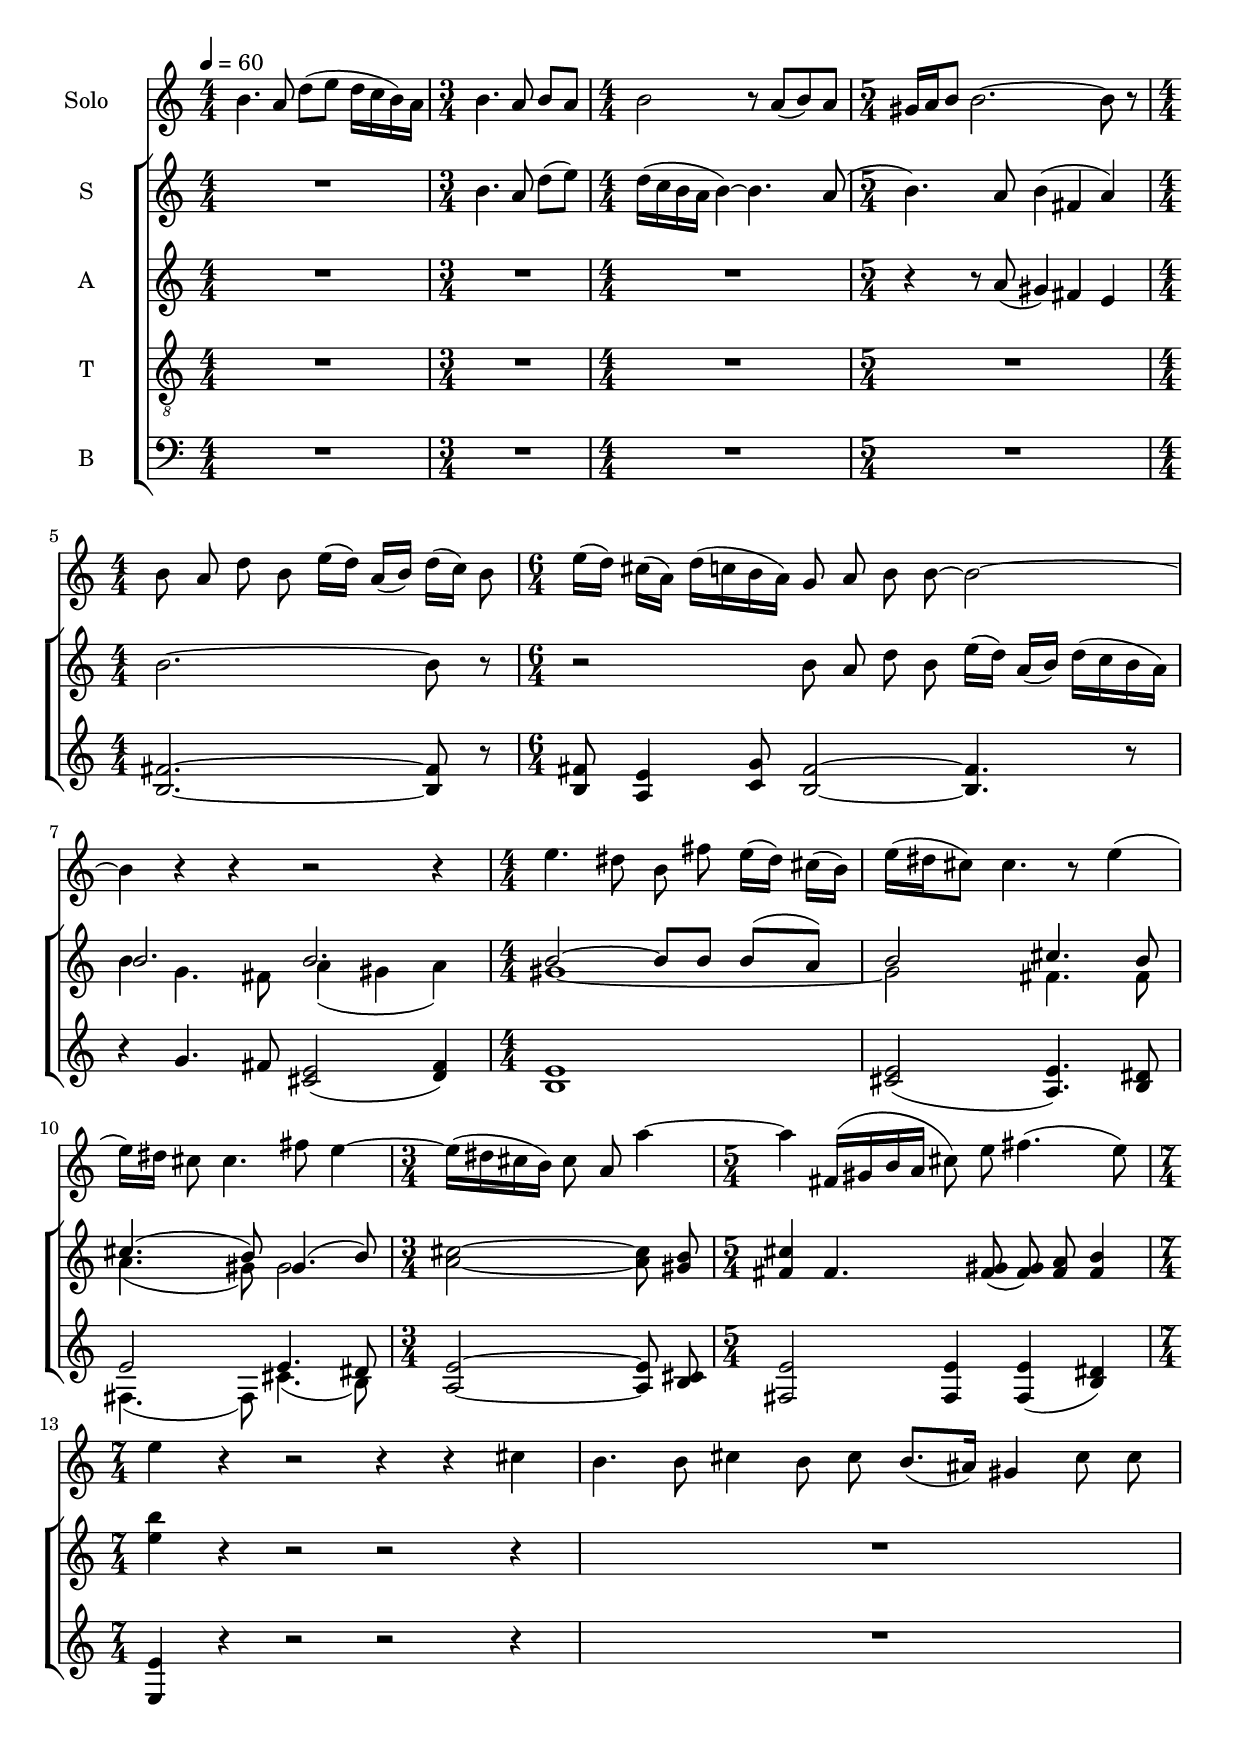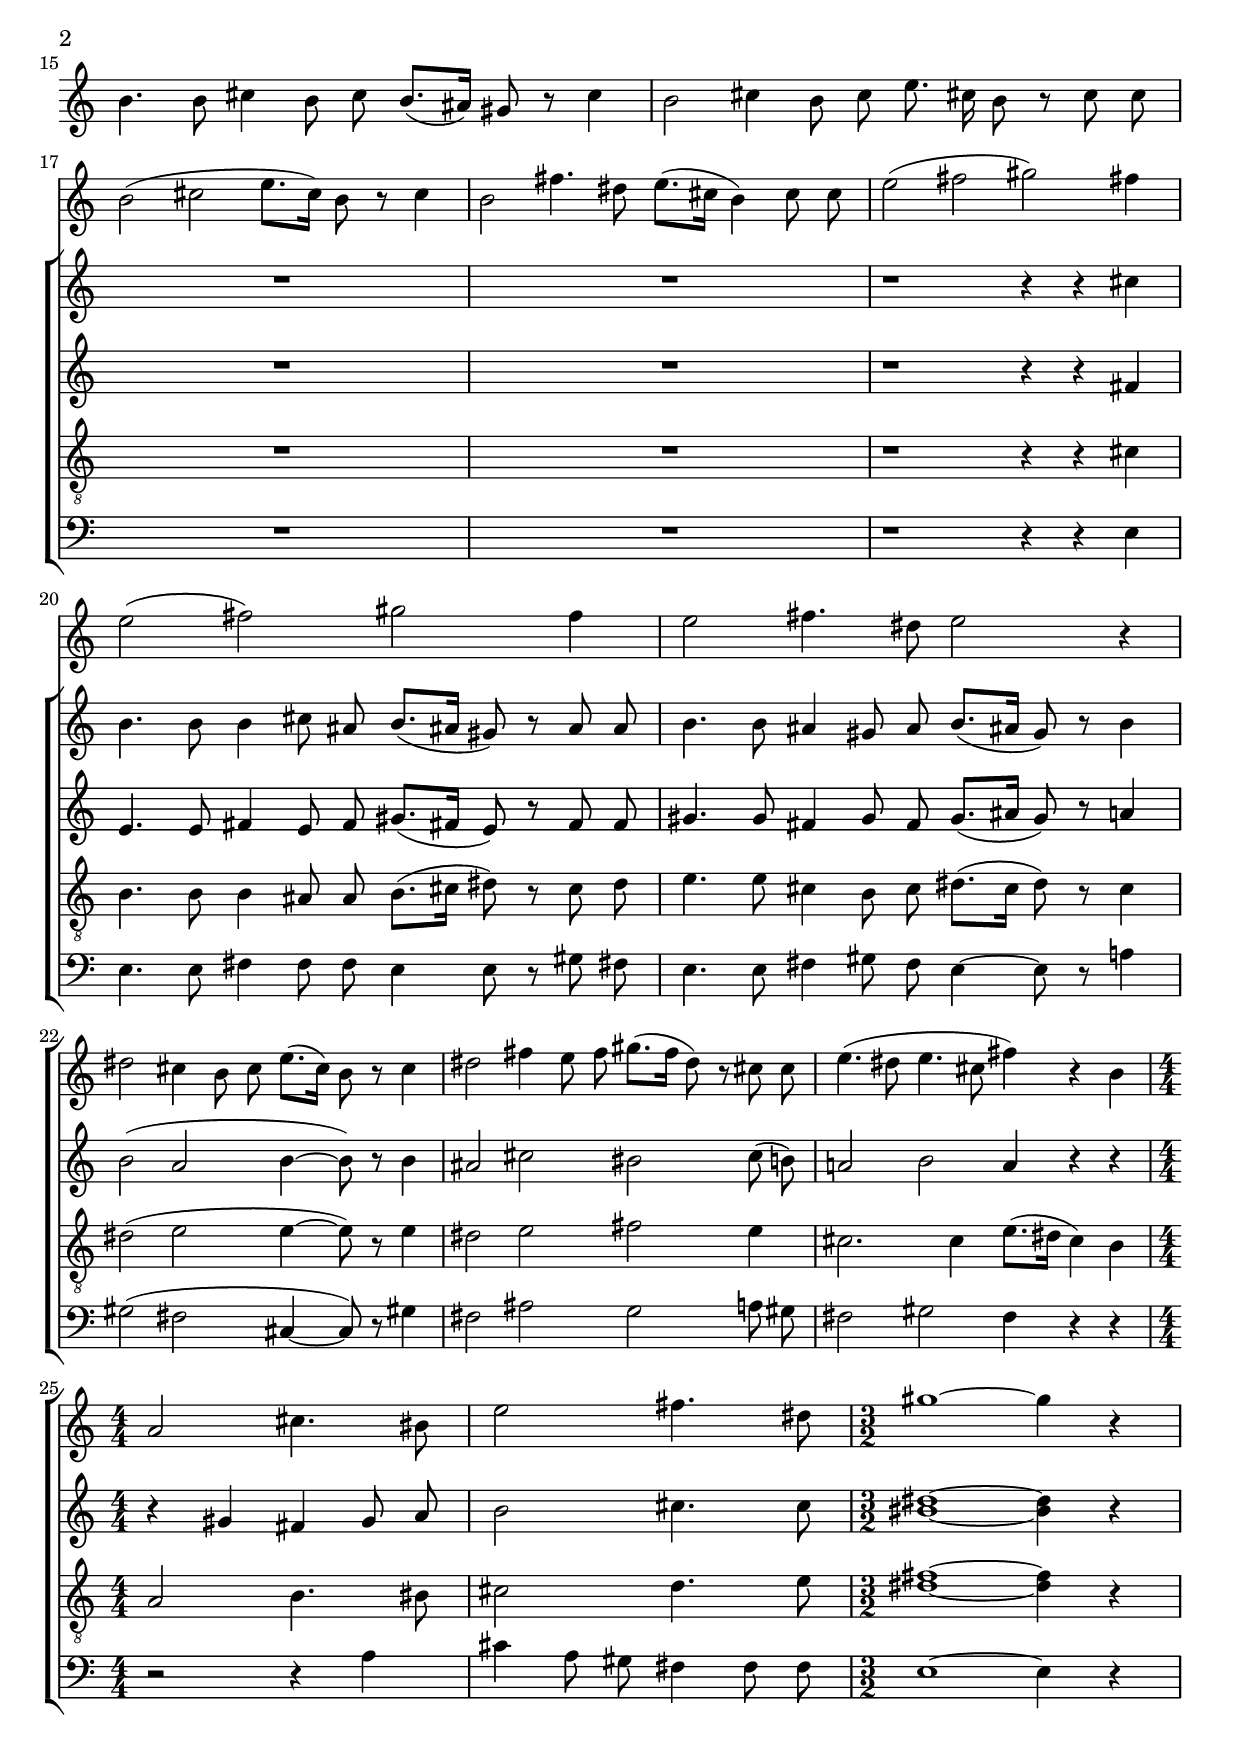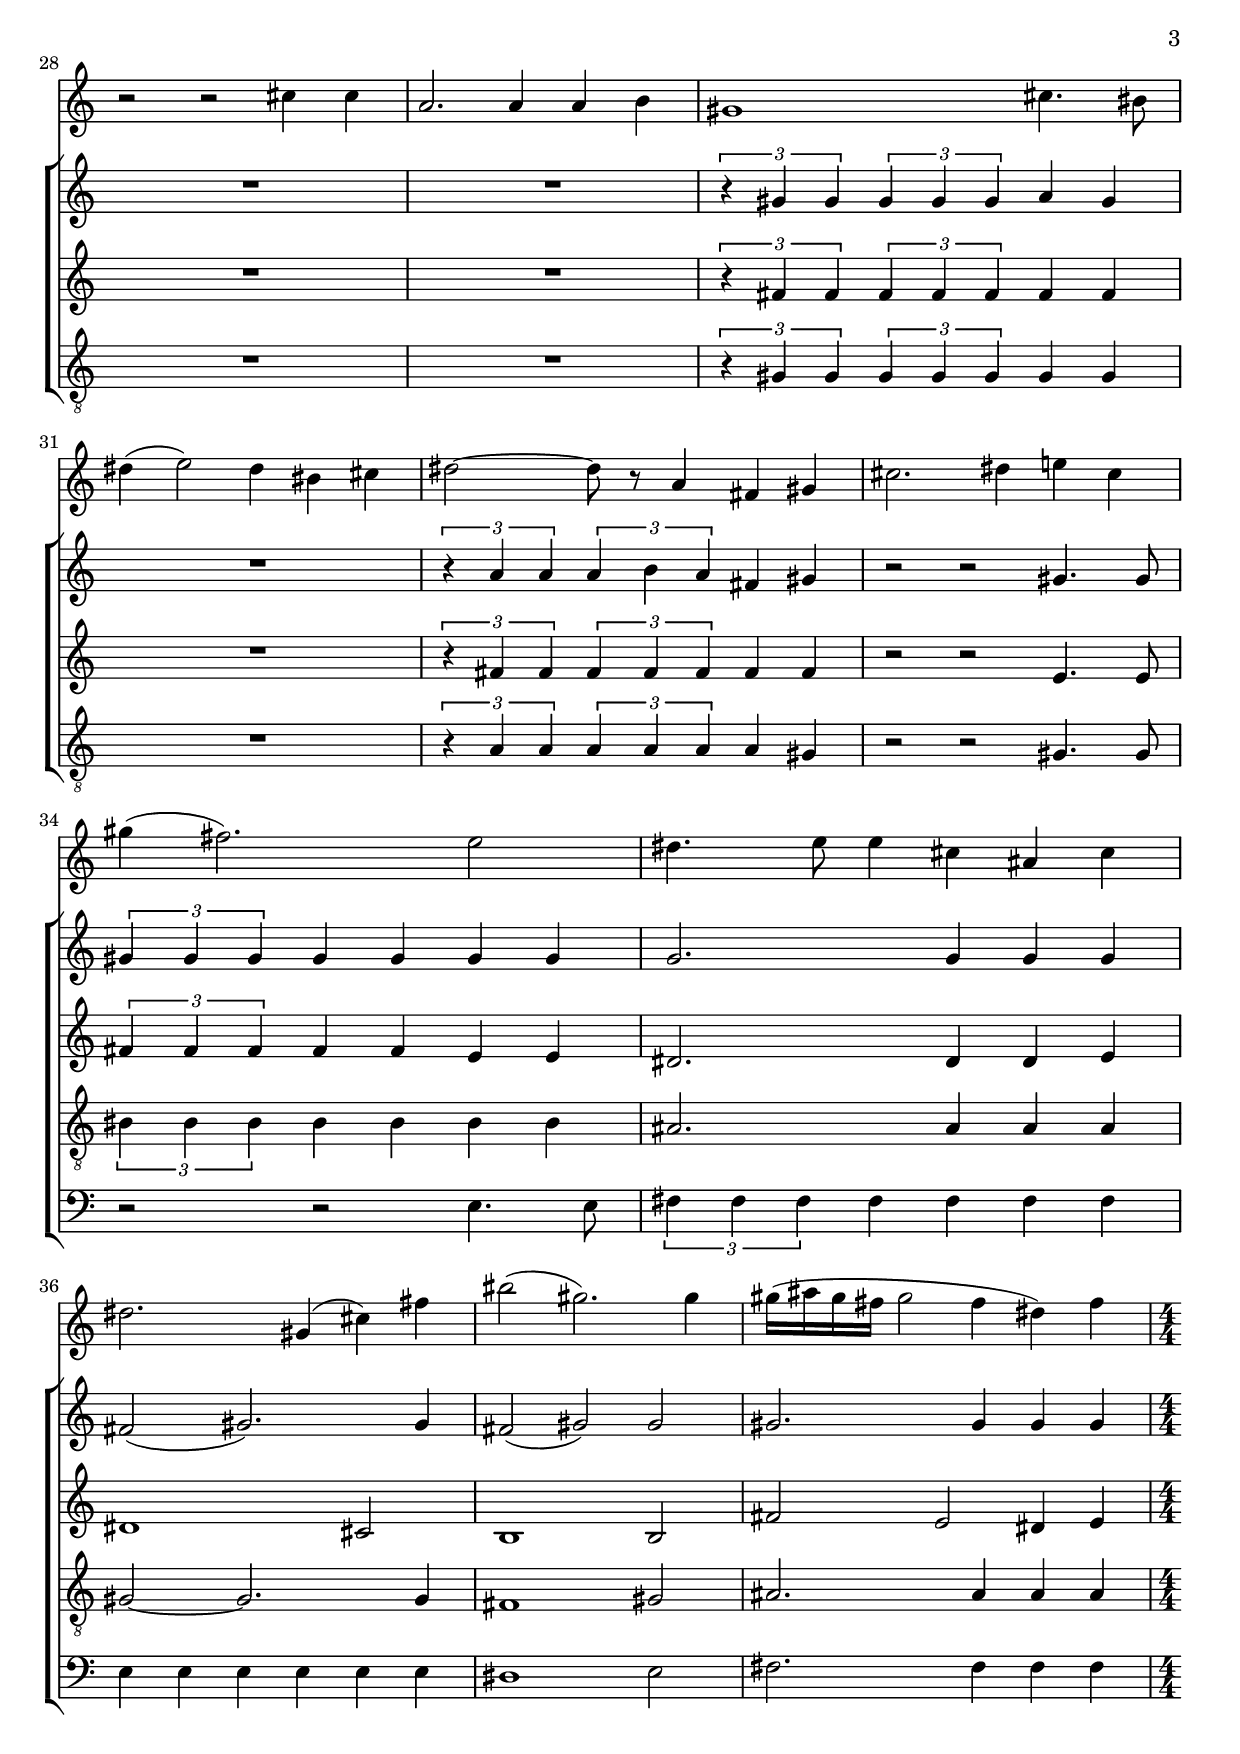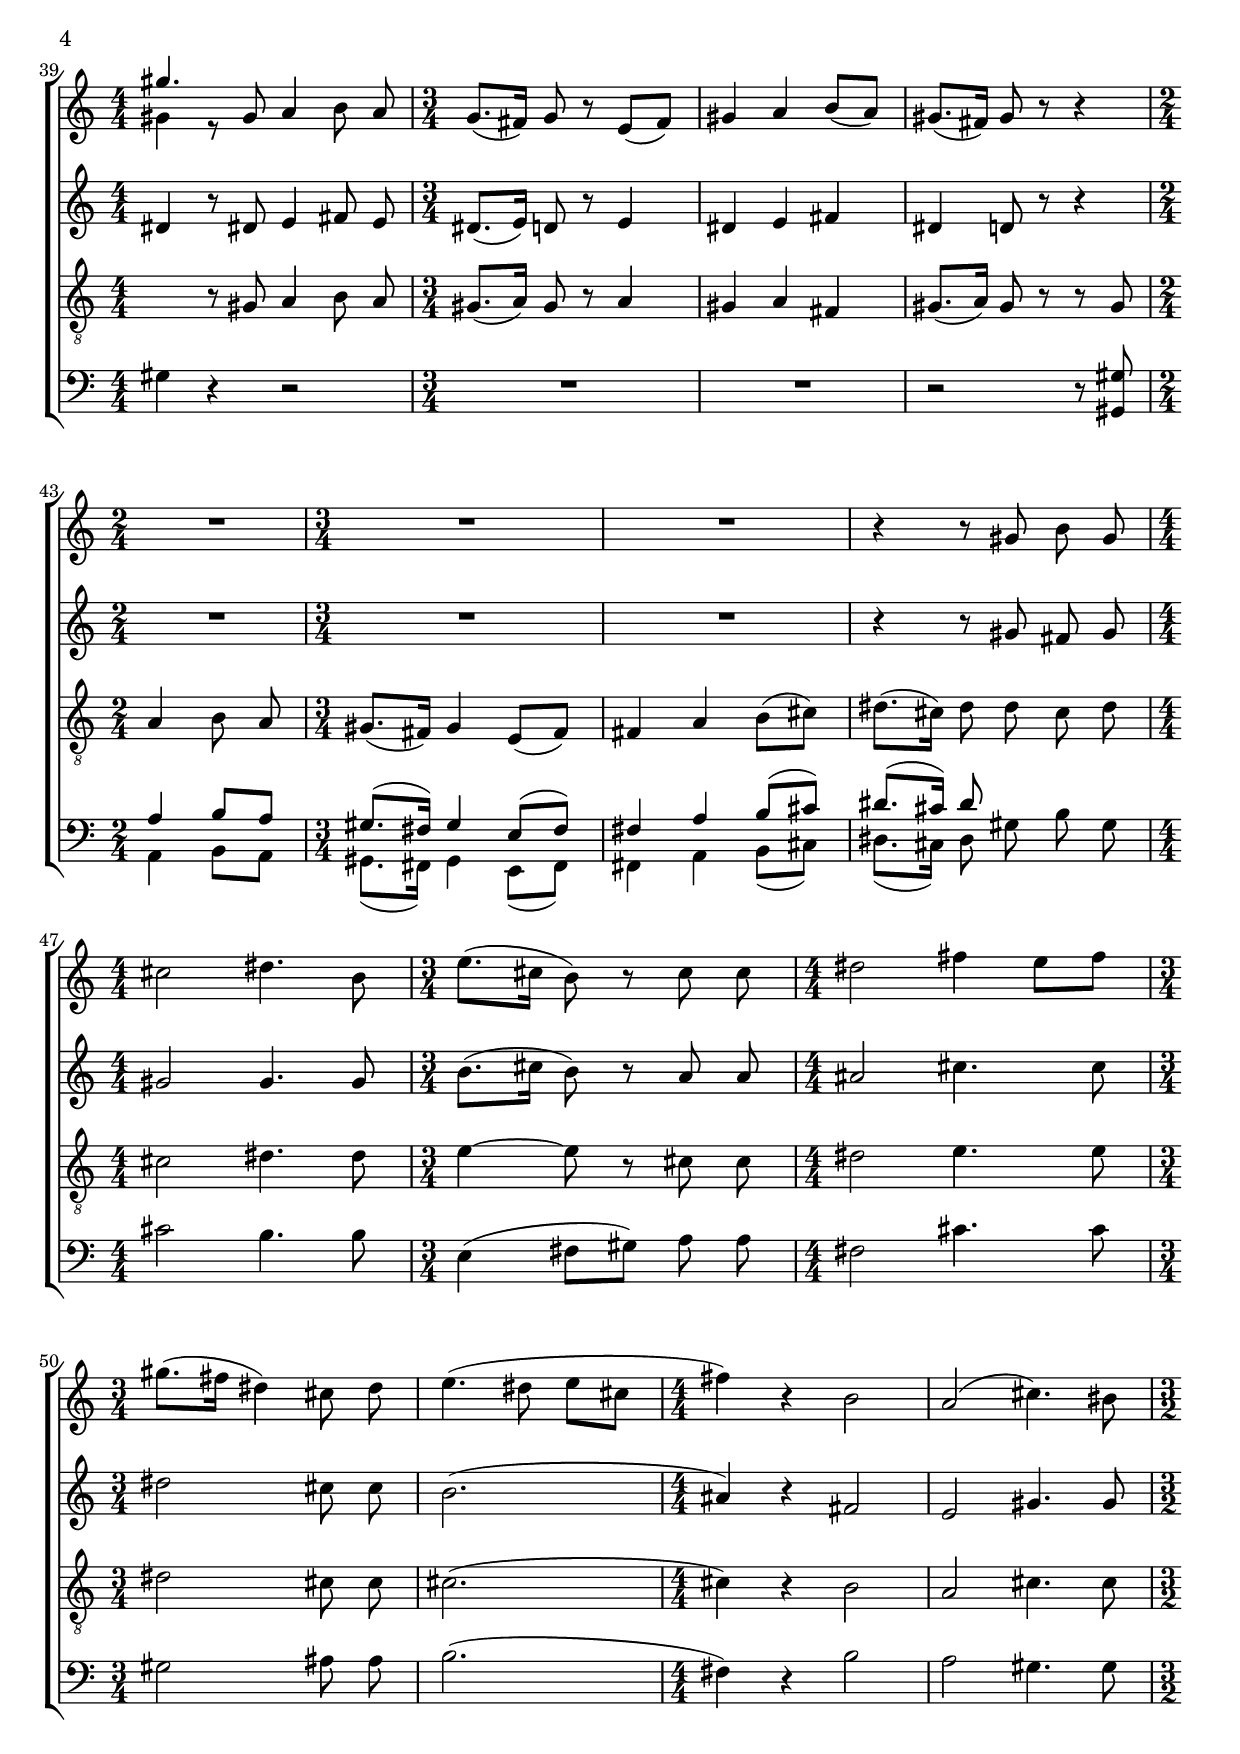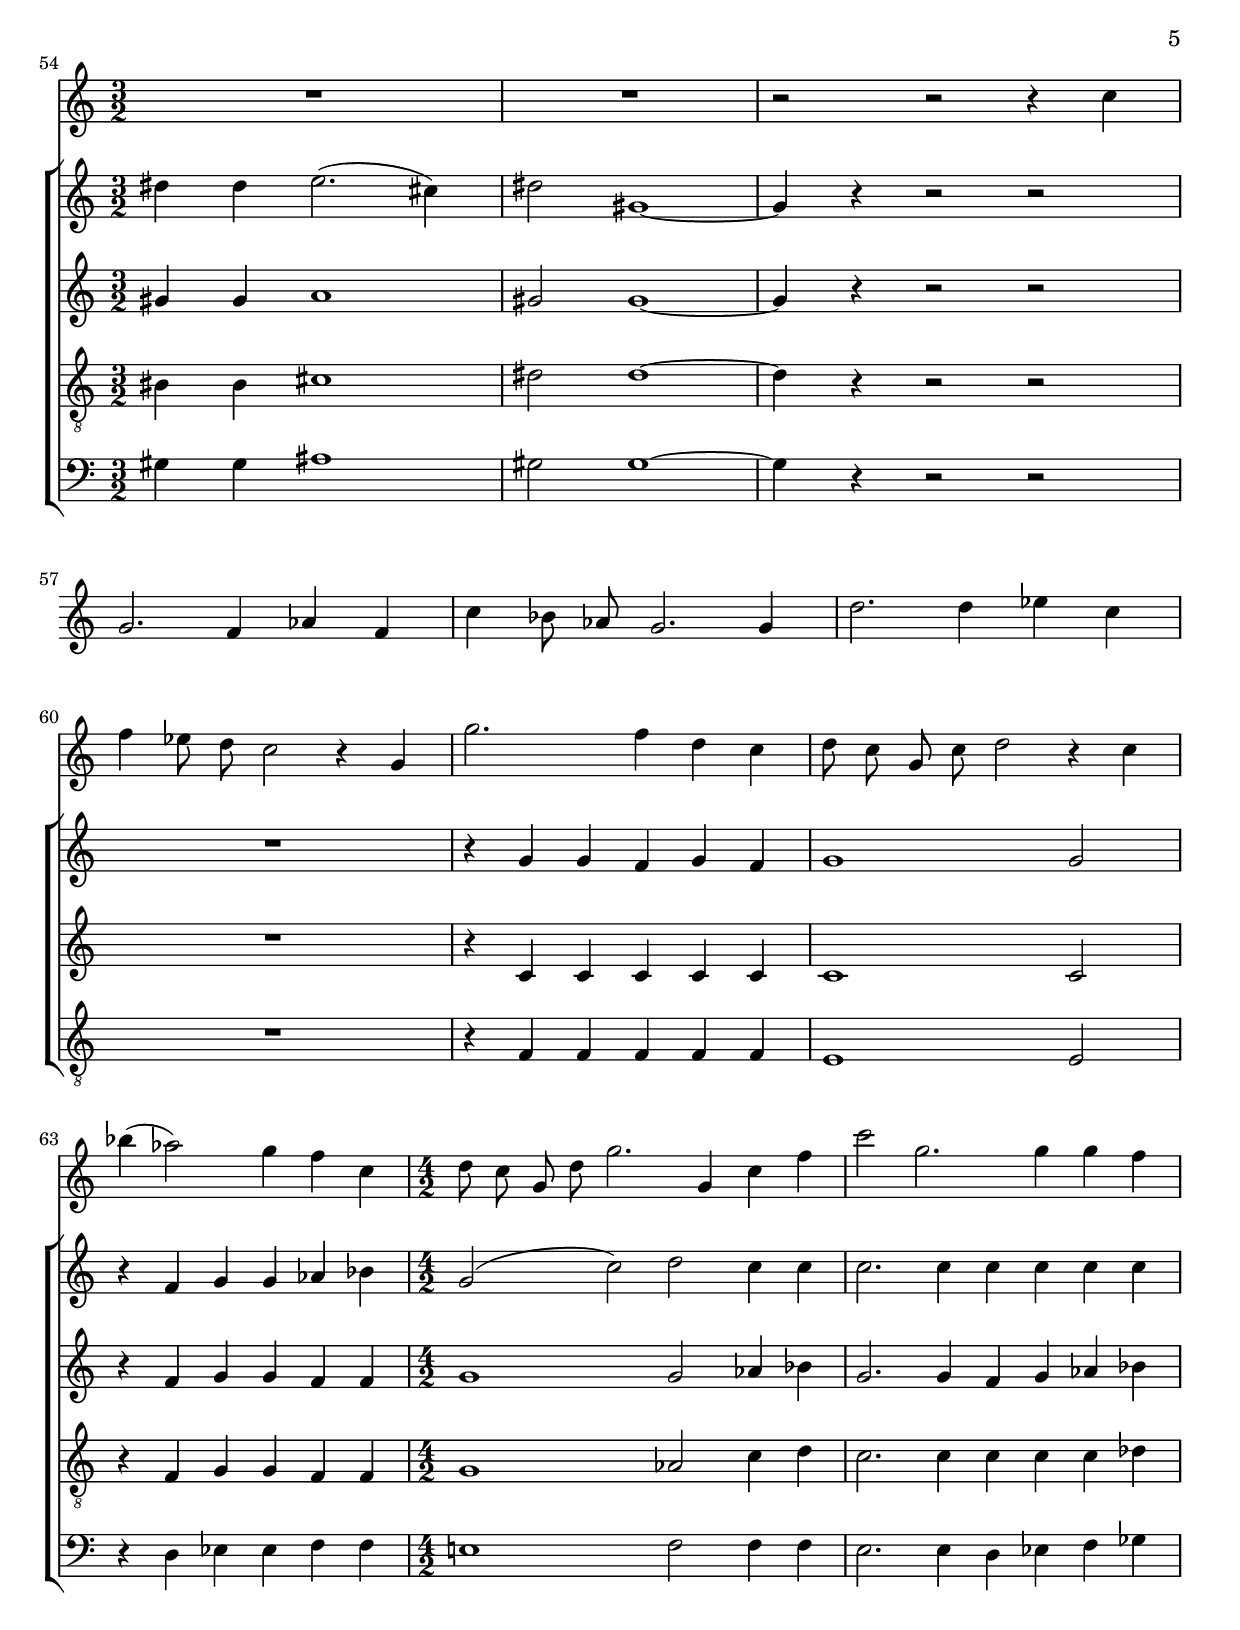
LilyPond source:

\include "english.ly"
\version "2.22.0"

global = {
  \key a \minor
  \time 4/4
  \tempo 4 = 60
}

%%%%%%%%%%%%%%%%%%%%%%%%%%%%%%%%
soloNotes = \relative c'' {
  \dynamicUp \numericTimeSignature
  % page 22, bar 1
  b4. a8 d8[( e] d16[ c b) a] |
  \time 3/4 b4. a8 b[ a] |
  \time 4/4 b2 r8 a8[( b) a] |
  \time 5/4 gs16[ a b8] b2.~  b8 r8 |
  \break % bar 5
  \time 4/4 b8 a d b e16[( d]) a[( b]) d[( c]) b8 |
  \time 6/4  e16[( d]) cs[( a]) d[( c b a]) g8 a b b8~ b2~ |
  \break % bar 7
  b4 r4 r4 r2 r4 |
  \time 4/4 e4. ds8 b fs' e16[( ds]) cs[( b]) |
  e16[( ds cs8]) cs4. r8 e4( |
\break
  % page 23, bar 10
  e16[) ds] cs8 cs4. fs8 e4~ |
  \time 3/4 e16[( ds cs b]) cs8 a a'4~ |
  \time 5/4 a4 fs,16[( gs b a] cs8) e fs4.( e8) |
  \break % bar 13
  \time 7/4 e4 r4 r2 r4 r4 cs4 |
  b4. b8 cs4 b8 cs8 b8.[( as16]) gs4 cs8 cs |
\break
  % page 24, bar 15
  b4. b8 cs4 b8 cs   b8.[( as16]) gs8 r8 cs4 |
  b2 cs4 b8 cs8 e8. cs!16 b8 r8 cs8 cs8 |
  b2( cs2
%\break % bar 17
  e8.[ cs16]) b8 r8 cs4 |
  b2 fs'4. ds8 e8.[( cs16] b4) cs8 cs | e2( fs2
%\break
  % page 25, bar 19
  gs2) fs!4 |
  e2( fs2) gs2 fs4 |
  e2 fs4. ds8
  % break bar ..21
  e2 r4 |
  R1*7/4 |
  R1*7/4 |
  % page 26, bar ..23
  R1*7/4 |
\break % bar 25
  \time 4/4 R1 |
  R1 |
  \time 3/2 R1*3/2 |
\break
  % page 27, bar 28
  r2 r2 cs4 cs4 |
  a2. a4 a4 b4 |
  gs1 cs4. bs8 |
\break % bar 31
  ds4( e2) ds4 bs cs |
  ds2~ ds8 r8 a4 fs gs |
  cs2. ds4 e! cs |
\break
  % page 28, bar 34
  gs'4( fs2.) e2 |
  ds4. e8 e4 cs as cs |
\break % bar 36
  ds2. gs,4( cs) fs4 |
  bs2( gs2.) gs4 |
  gs16[( as gs fs] gs2 fs4 ds) fs |
\break
  % page 29, bar 39
  \time 4/4 R1 |
  \time 3/4 R1*3/4 |
  R1*3/4 |
  R1*3/4 |
\break % bar 43
  \time 2/4 R1*2/4 |
  \time 3/4 R1*3/4 |
  R1*3/4 |
  R1*3/4 |
\break
  % page 30, bar 47
  \time 4/4 R1 |
  \time 3/4 R1*3/4 |
  \time 4/4 R1 |
\break % bar 50
  \time 3/4 R1*3/4 |
  R1*3/4 |
  \time 4/4 R1 |
  R1 |
\break
  % page 31, bar 54
  \time 3/2 R1*3/2 |
  R1*3/2 |
  r2 r2 r4 c4 |
\break
  % break bar 57
  g2. f4 af f |
  c'4 bf8 af g2. g4 |
  d'2. d4 ef c |
\break
  % page 32, bar 60
  f4 ef8 d8 c2 r4 g |
  g'2. f4 d c |
  d8 c8 g8 c8 d2 r4 c4 |
\break
  % break bar 63
  bf'4( af2) g4 f c |
  \time 4/2 d8 c g d' g2. g,4 c f |
  c'2 g2. g4 g f |
  % page 33, bar 66
  % break bar 69
  % page 34, bar 73
  % break bar 78
  % page 35, bar 81
  % break bar 84
  % page 36, bar 88
  % break bar 92
  % page 37, bar 96
  % break bar 100
} % end of soloNotes

%%%%%%%%%%%%%%%%%%%%%%%%%%%%%%%%
sopMusic = \relative c'' {
  % page 1
  \dynamicUp \numericTimeSignature
  R1 |
  \time 3/4 b4. a8 d8[( e]) |
  \time 4/4 d16[( c b a] b4~) b4. a8( |
  \time 5/4 b4.)  a8 b4( fs a) |
  % \break % bar 5
  \time 4/4 b2.~ b8 r8 |
  \time 6/4 r2 b8 a d b e16[( d]) a[( b]) d[( c b a]) |
  % \break % bar 7
  <<
     { b2. b2. }
     \\
     { b4 g4. fs8 a4( gs a) }
  >> |
  \time 4/4
  <<
     { b2~ b8 b8 b8[( a]) }
     \\
     { gs1~ }
  >> |
  <<
    { b2 cs4. b8 }
    \\
    {gs2 fs4. fs8 }
  >> |
  % page 23, bar 10
  <<
     { cs'4.( b8) gs4.( b8) }
     \\
     {a4.( gs8) gs2 }
  >> |
  \time 3/4 <<a2~ cs2~>>  <<a8 cs8>> <<gs8 b8>> |
  \time 5/4 <<fs4 cs'4>> fs,4. <<fs8( gs8>> <<fs8) gs8>> <<fs8 a8>> <<fs4 b4>> |
  % break bar 13
  \time 7/4 <<e4 b'4>>  r4 r2 r2 r4 |
  R1*7/4 |
  % page 24, bar 15
  R1*7/4 |
  R1*7/4 |
  R1*7/4 |
  % break bar 17
  R1*7/4 | 
  r1
  % page 25, bar 19
  r4 r4 cs,4 |
  b4. b8 b4 cs8 as b8.[( as!16] gs8) r8 as8 as8 |
  b4. b8 as4 gs8 as8
  % \break % bar ..21
    b8.[( as!16] gs8) r8 b4 |
  ds2 cs4 b8 cs8    e8.[( cs16]) b8 r8 cs4 |
  ds2 fs4 e8 fs8
  % page 26, bar ..23
    gs8.[( fs16] ds8) r8 cs8 cs8 |
    e4.( ds8 e4. cs8    fs4) r4 b,4 |
  % \break % bar 25
  \time 4/4 a2 cs4. bs8 |
  e2 fs4. ds8 |
  \time 3/2 gs1~ gs4 r4 |
  % page 27, bar 28
  R1*3/2 |
  R1*3/2 |
  \times 2/3 { r4 gs,4 gs4 } \times 2/3 { gs4 gs4 gs4 } a4 gs4 |
  % \break % bar 31
  R1*3/2 |
  \times 2/3 { r4 a4 a4 } \times 2/3 { a4 b4 a4 } fs4 gs4 |
  r2 r2 gs4. gs8 |
  % page 28, bar 34
  \times 2/3 { gs4 gs4 gs4 } gs4 gs4 gs4 gs4 |
  g2. g4 g g |
  % \break % bar 36
  fs2( gs2.) gs4 |
  fs2( gs2) gs2 |
  gs2. gs4 gs gs |
  % page 29, bar 39
  \time 4/4 
    <<
       {gs'4. }
       \\
       {gs,4 r8 }
    >>
       gs8 a4 b8 a |
  \time 3/4 g8.[( fs16]) g8 r8 e[( fs]) |
  gs4 a b8[( a]) |
  gs8.[( fs16]) gs8 r8 r4 |
  % \break % bar 43
  \time 2/4 R1*2/4 |
  \time 3/4 R1*3/4 |
  R1*3/4 |
  r4 r8 gs8 b gs |
  % page 30, bar 47
  \time 4/4 cs2 ds4. b8 |
  \time 3/4 e8.[( cs16] b8) r8 cs8 cs8 |
  \time 4/4 ds2 fs4 e8[ fs] |
  % \break % bar 50
  \time 3/4 gs8.[( fs16] ds4) cs8 ds |
  e4.( ds8 e8[ cs] |
  \time 4/4 fs4) r4 b,2 |
  a2( cs4.) bs8 |
  % page 31, bar 54
  \time 3/2 ds4 ds e2.( cs4) |
  ds2 gs,1~ |
  gs4 r4 r2 r2 |
  % \break % bar 57
  R1*3/2 |
  R1*3/2 |
  R1*3/2 |
  % page 32, bar 60
  R1*3/2 |
  r4 g4 g f g f |
  g1 g2 |
  % \break % bar 63
  r4 f4 g g af bf |
  \time 4/2 g2( c2)  d2 c4 c4 |
  c2. c4 c c c c |
  % page 33, bar 66
  % \break % bar 69
  % page 34, bar 73
  % \break % bar 78
  % page 35, bar 81
  % \break % bar 84
  % page 36, bar 88
  % \break % bar 92
  % page 37, bar 96
  % \break % bar 100

} % end-of sopMusic

%%%%%%%%%%%%%%%%%%%%%%%%%%%%%%%%
altMusic = \relative c'' {
  \dynamicUp \numericTimeSignature
  % page 22, bar 1
  R1 |
  \time 3/4 R1*3/4 |
  \time 4/4 R1*4/4 |
  \time 5/4 r4 r8 a8( gs4) fs4  e |
  % break bar 5
  \time 4/4 <<b2.~ fs'2.~>> <<b,8 fs'8>> r8 |
  \time 6/4 <<b,8 fs'8>> <<a,4 e'4>> <<c8 g'8>>
    <<b,2~ fs'2~>> <<b,4. fs'4.>> r8 |
  % break bar 7
  r4 g4. fs8 <<cs2( e2(>> <<d4) fs4)>> |
  \time 4/4 <<b,1 e1>> |
  <<cs2( e2(>> <<a,4.) e'4.)>> <<b8 ds8>> |
  % page 23, bar 10
  <<
    {e2 e4. ds8}
    \\
    {fs,4.( fs8) cs'4.( b8) }
  >>
  \time 3/4 <<a2~ e'2~>> <<a,8 e'8>> <<b8 cs8>> |
  \time 5/4 <<fs,2 e'2>> <<fs,4 e'4>> <<fs,4( e'4>> <<b4) ds4>> |
  % break bar 13
  \time 7/4 <<e, e'4>> r4 r2 r2 r4 |
  R1*7/4 |
  % page 24, bar 15
  R1*7/4 |
  R1*7/4 |
  R1*7/4 |
  % break bar 17
  R1*7/4 | 
  r1
  % page 25, bar 19
  r4 r4 fs4 |
  e4. e8 fs4 e8 fs8    gs8.[( fs!16] e8) r8 fs8 fs8 |
  gs4. gs8 fs4 gs8 fs8
  % \break % bar ..21
    gs8.[( as16] gs8) r8 a4 |
  b2( a2   b4~ b8) r8 b4 |
  as2 cs2
  % page 26, bar ..23
    bs2 cs8( b!8) |
  a!2 b2   a4 r4 r |
  % break bar 25
  \time 4/4 r4 gs4 fs gs8 a |
  b2 cs4. cs8 |
  \time 3/2 <<bs1~ ds1~>> <<bs4 ds4>> r4 |
  % page 27, bar 28
  R1*3/2 |
  R1*3/2 |
  \times 2/3 { r4 fs,4 fs4 } \times 2/3 { fs4 fs4 fs4 } fs4 fs4 |
  % break bar 31
  R1*3/2 |
  \times 2/3 { r4 fs4 fs4 } \times 2/3 { fs4 fs4 fs4 } fs4 fs4 |
  r2 r2 e4. e8 |
  % page 28, bar 34
  \times 2/3 { fs4 fs4 fs4 } fs4 fs4 e e |
  ds2. ds4 ds e |
  % break bar 36
  ds1 cs2 |
  b1  b2 |
  fs'2 e2 ds4 e |
  % page 29, bar 39
  \time 4/4 ds4 r8 ds!8 e4 fs8 e |
  \time 3/4 ds8.[( e16]) d8 r8 e4 |
  ds4 e fs |
  ds4 d8 r8 r4 |
  % break bar 43
  \time 2/4 R1*2/4 |
  \time 3/4 R1*3/4 |
  R1*3/4 |
  r4 r8 gs8 fs gs |
  % page 30, bar 47
  \time 4/4 gs2 gs4. gs8 |
  \time 3/4 b8.[( cs16] b8) r8 a8 a8 |
  \time 4/4 as2 cs4. cs8 |
  % break bar 50
  \time 3/4 ds2 cs8 cs |
  b2.( |
  \time 4/4 as4) r4 fs2 |
  e2 gs4. gs8 |
  % page 31, bar 54
  \time 3/2 gs4 gs a1 |
  gs2 gs1~ |
  gs4 r4 r2 r2 |
  % break bar 57
  R1*3/2 |
  R1*3/2 |
  R1*3/2 |
  % page 32, bar 60
  R1*3/2 |
  r4 c,4 c c c c |
  c1 c2 |
  % break bar 63
  r4 f g g f f |
  \time 4/2 g1 g2 af4 bf |
  g2. g4 f g af bf |
  % page 33, bar 66
  % break bar 69
  % page 34, bar 73
  % break bar 78
  % page 35, bar 81
  % break bar 84
  % page 36, bar 88
  % break bar 92
  % page 37, bar 96
  % break bar 100
} % end of altMusic

%%%%%%%%%%%%%%%%%%%%%%%%%%%%%%%%
tenMusic = \relative c' {
  \dynamicUp \numericTimeSignature
  % page 22, bar 1
  R1 |
  \time 3/4 R1*3/4 |
  \time 4/4 R1*4/4 |
  \time 5/4 R1*5/4 |
  % break bar 5
  \time 4/4 R1 |
  \time 6/4 R1*6/4 |
  % break bar 7
  R1*6/4 |
  \time 4/4 R1 |
  R1 |
  % page 23, bar 10
  R1 |
  \time 3/4 R1*3/4 |
  \time 5/4 R1*5/4 |
  % break bar 13
  \time 7/4 R1*7/4 |
  R1*7/4 |
  % page 24, bar 15
  R1*7/4 |
  R1*7/4 |
  R1*7/4 |
  % break bar 17
  R1*7/4 | 
  r1
  % page 25, bar 19
  r4 r4 cs4 |
  b4. b8 b4 as8 as8    b8.[( cs!16] ds8) r8 cs8 ds8 |
  e4. e8 cs4 b8 cs8
  % \break % bar ..21
    ds8.[( cs16] ds8) r8 cs4 |
  ds2( e2   e4~ e8) r8 e4 |
  ds2 e2
  % page 26, bar ..23
  fs2 e4 |
  cs2. cs4    e8.[( ds16] cs4) b |
  % break bar 25
  \time 4/4 a2 b4. bs8 |
  cs2 d4. e8 |
  \time 3/2 <<ds1~ fs1~>> <<ds4 fs4>> r4 |
  % page 27, bar 28
  R1*3/2 |
  R1*3/2 |
  \times 2/3 { r4 gs,4 gs4 } \times 2/3 { gs4 gs4 gs4 } gs4 gs4 |
  % break bar 31
  R1*3/2 |
  \times 2/3 { r4 a4 a4 } \times 2/3 { a4 a4 a4 } a4 gs4 |
  r2 r2 gs4. gs8 |
  % page 28, bar 34
  \times 2/3 { bs4 bs4 bs4 } bs4 bs4 bs4 bs4 |
  as2. as4 as as |
  % break bar 36
  gs2~ gs2. gs4 |
  fs1 gs2 |
  as2. as4 as as |
  % page 29, bar 39
  \time 4/4 s4 r8 gs!8 a4 b8 a |
  \time 3/4 gs8.[( a16]) gs8 r8 a4 |
  gs4 a fs |
  gs8.[( a16]) gs8 r8 r8 gs8 |
  % break bar 4
  \time 2/4 a4 b8 a8 |
  \time 3/4 gs8.[( fs16]) gs4 e8[( fs]) |
  fs4 a b8[( cs]) |
  ds8.[( cs16]) ds8 ds cs ds |
  % page 30, bar 47
  \time 4/4 cs2 ds4. ds8 |
  \time 3/4 e4~ e8 r8 cs8 cs8 |
  \time 4/4 ds2 e4. e8 |
  % break bar 50
  \time 3/4 ds2 cs8 cs |
  cs2.( |
  \time 4/4 cs4) r4 b2 |
  a2 cs4. cs8 |
  % page 31, bar 54
  \time 3/2 bs4 bs cs1 |
  ds2 ds1~ |
  ds4 r4 r2 r2 |
  % break bar 57
  R1*3/2 |
  R1*3/2 |
  R1*3/2 |
  % page 32, bar 60
  R1*3/2 |
  r4 f,4 f f f f |
  e1 e2 |
  % break bar 63
  r4 f4 g g f f |
  \time 4/2 g1 af2 c4 d4 |
  c2. c4 c c c df |
  % page 33, bar 66
  % break bar 69
  % page 34, bar 73
  % break bar 78
  % page 35, bar 81
  % break bar 84
  % page 36, bar 88
  % break bar 92
  % page 37, bar 96
  % break bar 100
} % end of tenMusic

%%%%%%%%%%%%%%%%%%%%%%%%%%%%%%%%
basMusic = \relative c {
  \dynamicUp \numericTimeSignature
  % page 22, bar 1
  R1 |
  \time 3/4 R1*3/4 |
  \time 4/4 R1*4/4 |
  \time 5/4 R1*5/4 |
  % break bar 5
  \time 4/4 R1 |
  \time 6/4 R1*6/4 |
  % break bar 7
  R1*6/4 |
  \time 4/4 R1 |
  R1 |
  % page 23, bar 10
  R1 |
  \time 3/4 R1*3/4 |
  \time 5/4 R1*5/4 |
  % break bar 13
  \time 7/4 R1*7/4 |
  R1*7/4 |
  % page 24, bar 15
  R1*7/4 |
  R1*7/4 |
  R1*7/4 |
  % break bar 17
  R1*7/4 | 
  r1
  % page 25, bar 19
  r4 r4 e4 |
  e4. e8 fs4 fs8 fs8    e4 e8 r8 gs8 fs!8 |
  e4. e8 fs4 gs8 fs8
  % break bar ..21
    e4~ e8 r8 a!4 |
  gs2( fs2   cs4~ cs8) r8 gs'!4 |
  fs2 as2
  % page 26, bar ..23
    g2 a!8 gs8 | fs2 gs2    fs4 r4 r4 |
  % break bar 25
  \time 4/4 r2 r4 a4 |
  cs4 a8 gs fs4 fs8 fs |
  \time 3/2 e1~ e4 r4 |
  % page 27, bar 28
  R1*3/2 |
  R1*3/2 |
  R1*3/2 |
  % break bar 31
  R1*3/2 |
  R1*3/2 |
  R1*3/2 |
  % page 28, bar 34
  r2 r2 e4. e8 |
  \times 2/3 { fs4 fs fs } fs4 fs fs fs |
  % break bar 36
  e4 e e e e e |
  ds1 e2 |
  fs2. fs4 fs fs |
  % page 29, bar 39
  \time 4/4 gs4 r4 r2 |
  \time 3/4 R1*3/4
  R1*3/4
  r2 r8 <<gs,8 gs'8>>
  % break bar 43
  \time 2/4
    <<
      {a4 b8 a8}
      \\
      {a,4 b8 a8}
    >> |
  \time 3/4
    <<
      { gs'8.[( fs16]) gs4 e8[( fs]) }
      \\
      { gs,8.[( fs16]) gs4 e8[( fs]) }
    >> |
  <<
    { fs'4 a b8[( cs]) }
    \\
    { fs,,4 a b8[( cs]) }
  >> |
  <<
    { ds'8.[( cs16]) ds8 }
    \\
    { ds,8.[( cs16]) ds8 }
  >>
    gs8 b gs |
  % page 30, bar 47
  \time 4/4 cs2 b4. b8 |
  \time 3/4 e,4( fs8[ gs]) a8 a |
  \time 4/4 fs2 cs'4. cs8 |
  % break bar 50
  \time 3/4 gs2 as8 as |
  b2.( |
  \time 4/4 fs4) r4 b2 |
  a2 gs4. gs8 |
  % page 31, bar 54
  \time 3/2 gs4 gs as1 |
  gs2 gs1~ |
  gs4 r4 r2 r2 |
  % break bar 57
  R1*3/2 |
  R1*3/2 |
  R1*3/2 |
  % page 32, bar 60
  R1*3/2 |
  R1*3/2 |
  R1*3/2 |
  % break bar 63
  r4 d4 ef ef f f|
  \time 4/2 e!1 f2 f4 f4 |
  e2. e4 d ef f gf |
  % page 33, bar 66
  % break bar 69
  % page 34, bar 73
  % break bar 78
  % page 35, bar 81
  % break bar 84
  % page 36, bar 88
  % break bar 92
  % page 37, bar 96
  % break bar 100
} % end of basMusic

\score {
  <<
    \new Staff {
      \set Staff.midiInstrument = "soprano sax"
    \new Voice = "SoloVoice" <<
      \set Staff.instrumentName = "Solo"
      \autoBeamOff
      \global \soloNotes
    >>
    }
    \new ChoirStaff <<

      \new Staff = "sop" <<
      \set Staff.midiInstrument = "flute"
        \new Voice = "sopranos" {
          \set Staff.instrumentName = "S"
          <<
             \autoBeamOff
             \global \sopMusic
          >>
        }
      >>

      \new Staff = "alt" <<
	\set Staff.midiInstrument = #"oboe"
        \new Voice = "altos" {
          \set Staff.instrumentName = "A"
          <<
             \autoBeamOff
             \global \altMusic
          >>
        }
      >>

      \new Staff = "ten" <<
	% \set Staff.midiInstrument = #"cello"        %% too vibrator
	% \set Staff.midiInstrument = #"tenor sax"    %% Too loud
	\set Staff.midiInstrument = #"english horn"
        \clef "G_8"
        \new Voice = "tenors" {
          \set Staff.instrumentName = "T"
          <<
             \autoBeamOff
             \global \tenMusic
          >>
        }
      >>

      \new Staff = "bas" <<
	\set Staff.midiInstrument = #"bassoon"
        \clef bass
        \new Voice = "basses" {
          \set Staff.instrumentName = "B"
          <<
             \autoBeamOff
             \global \basMusic
          >>
        }
      >>

    >>
  >>

  \header { }

  \layout {
    \context {
      \Staff
      \RemoveEmptyStaves
    }
    \context {
      \ChoirStaff
      \RemoveEmptyStaves
    }
  }
  \midi {
    \context {
      \Score
    }
  }
}
